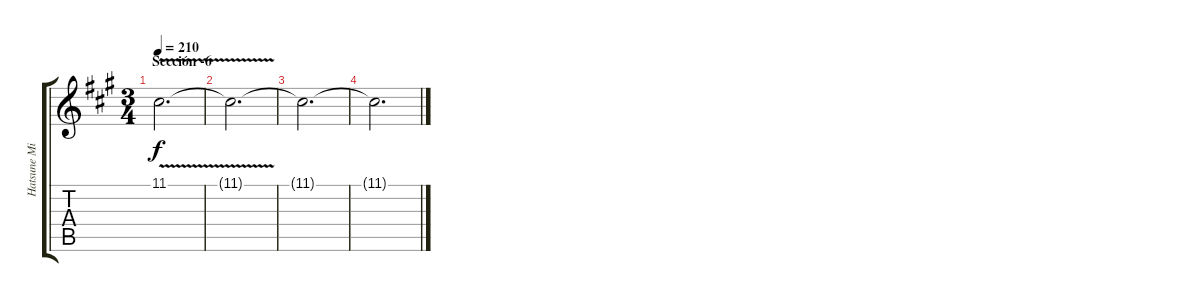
\track ("Hatsune Miku" "Hatsune Mi") {instrument clarinet}
\staff {score tabs}
\tuning (D4 A3 F3 C3 G2 C2) {hide}
\ts (3 4)
\section ("" "Sección -6")
\tempo 210
\clef g2
\ks a
11.1{v}.2{d dy f} |
11.1{t}.2{d} |
11.1{t}.2{d} |
11.1{t}.2{d}
